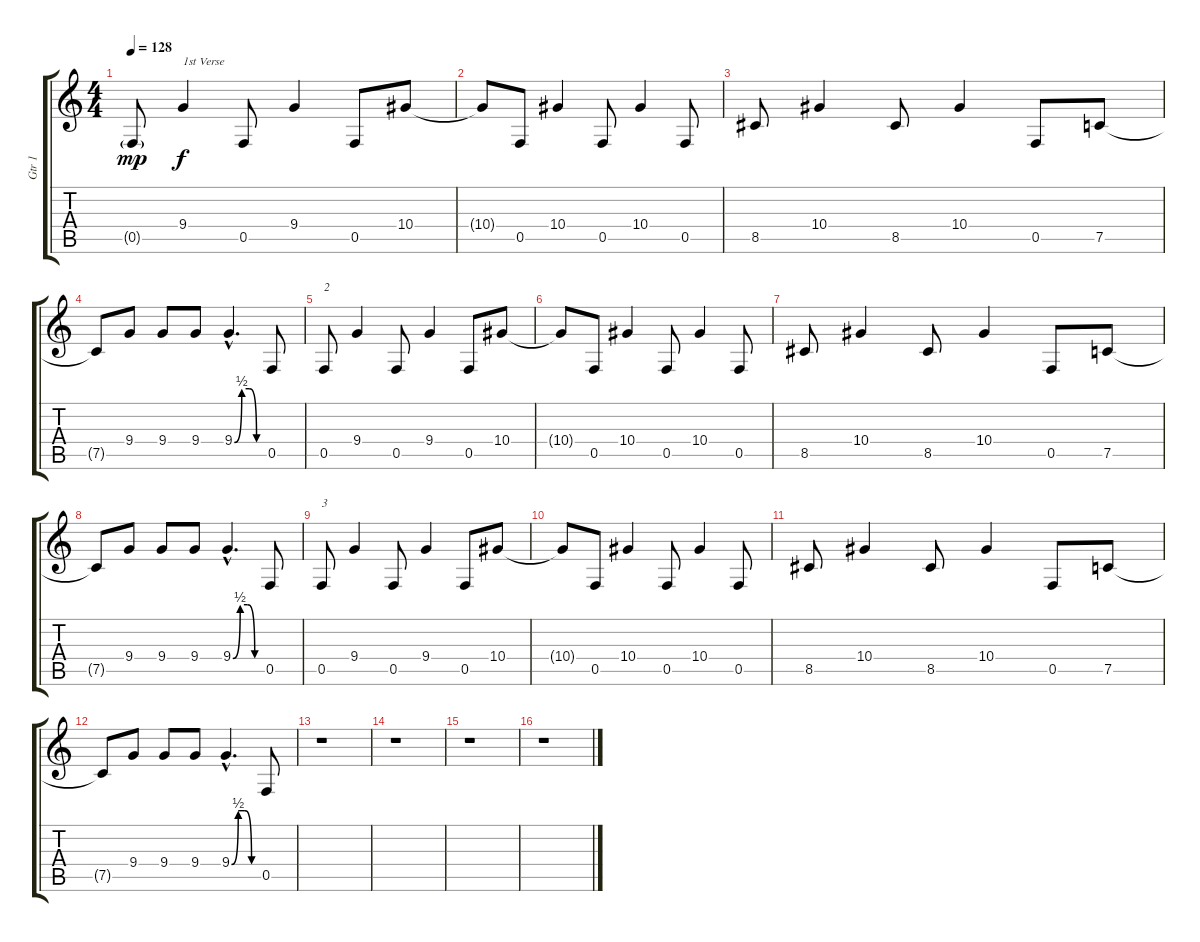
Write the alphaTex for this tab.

\track ("Gtr 1" "Gtr 1") {instrument electricguitarjazz}
\staff {score tabs}
\tuning (C4 G3 Eb3 Bb2 F2 C2) {hide}
\ts (4 4)
\tempo 128
\clef g2
\ks c
0.5{g}.8{dy mp} 9.4.4{txt "1st Verse" dy f} 0.5.8 9.4.4 0.5.8 10.4.8 |
10.4{t}.8 0.5.8 10.4.4 0.5.8 10.4.4 0.5.8 |
8.5.8 10.4.4 8.5.8 10.4.4 0.5.8 7.5.8 |
7.5{t}.8 9.4.8 9.4.8 9.4.8 9.4{be (custom 0 0 15 2 30 2 45 0 60 0) hac}.4{d} 0.5.8 |
0.5.8{txt "2"} 9.4.4 0.5.8 9.4.4 0.5.8 10.4.8 |
10.4{t}.8 0.5.8 10.4.4 0.5.8 10.4.4 0.5.8 |
8.5.8 10.4.4 8.5.8 10.4.4 0.5.8 7.5.8 |
7.5{t}.8 9.4.8 9.4.8 9.4.8 9.4{be (custom 0 0 15 2 30 2 45 0 60 0) hac}.4{d} 0.5.8 |
0.5.8{txt "3"} 9.4.4 0.5.8 9.4.4 0.5.8 10.4.8 |
10.4{t}.8 0.5.8 10.4.4 0.5.8 10.4.4 0.5.8 |
8.5.8 10.4.4 8.5.8 10.4.4 0.5.8 7.5.8 |
7.5{t}.8 9.4.8 9.4.8 9.4.8 9.4{be (custom 0 0 15 2 30 2 45 0 60 0) hac}.4{d} 0.5.8 |
r.1 |
r.1 |
r.1 |
r.1
